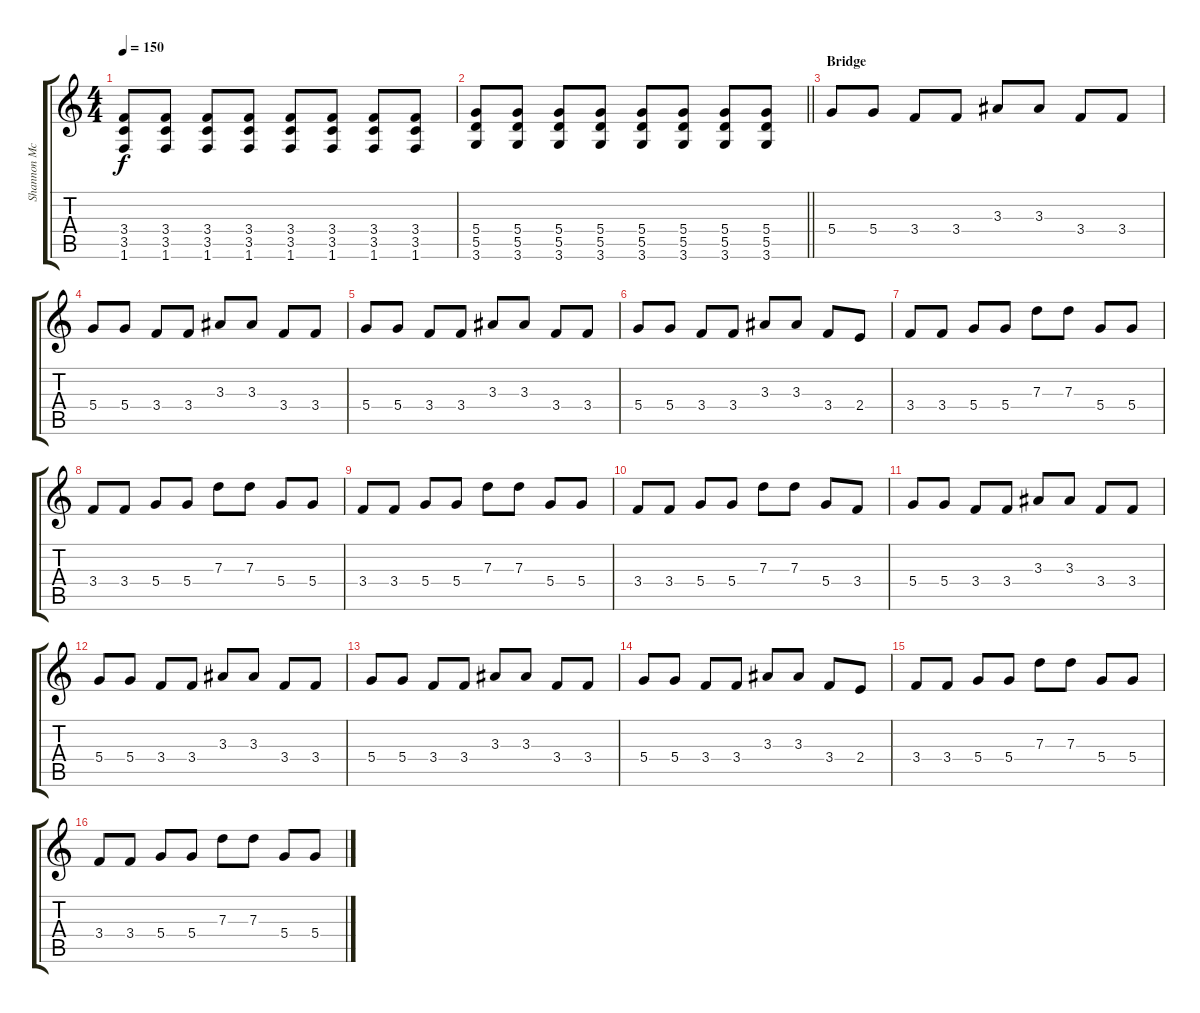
\track ("Shannon McMurray (Guitar)" "Shannon Mc") {instrument overdrivenguitar}
\staff {score tabs}
\tuning (E4 B3 G3 D3 A2 E2) {hide}
\ts (4 4)
\tempo 150
\clef g2
\ks c
(3.4 3.5 1.6).8{dy f} (3.4 3.5 1.6).8 (3.4 3.5 1.6).8 (3.4 3.5 1.6).8 (3.4 3.5 1.6).8 (3.4 3.5 1.6).8 (3.4 3.5 1.6).8 (3.4 3.5 1.6).8 |
\barLineRight lightlight
(5.4 5.5 3.6).8 (5.4 5.5 3.6).8 (5.4 5.5 3.6).8 (5.4 5.5 3.6).8 (5.4 5.5 3.6).8 (5.4 5.5 3.6).8 (5.4 5.5 3.6).8 (5.4 5.5 3.6).8 |
\section ("" "Bridge")
5.4.8 5.4.8 3.4.8 3.4.8 3.3.8 3.3.8 3.4.8 3.4.8 |
5.4.8 5.4.8 3.4.8 3.4.8 3.3.8 3.3.8 3.4.8 3.4.8 |
5.4.8 5.4.8 3.4.8 3.4.8 3.3.8 3.3.8 3.4.8 3.4.8 |
5.4.8 5.4.8 3.4.8 3.4.8 3.3.8 3.3.8 3.4.8 2.4.8 |
3.4.8 3.4.8 5.4.8 5.4.8 7.3.8 7.3.8 5.4.8 5.4.8 |
3.4.8 3.4.8 5.4.8 5.4.8 7.3.8 7.3.8 5.4.8 5.4.8 |
3.4.8 3.4.8 5.4.8 5.4.8 7.3.8 7.3.8 5.4.8 5.4.8 |
3.4.8 3.4.8 5.4.8 5.4.8 7.3.8 7.3.8 5.4.8 3.4.8 |
5.4.8 5.4.8 3.4.8 3.4.8 3.3.8 3.3.8 3.4.8 3.4.8 |
5.4.8 5.4.8 3.4.8 3.4.8 3.3.8 3.3.8 3.4.8 3.4.8 |
5.4.8 5.4.8 3.4.8 3.4.8 3.3.8 3.3.8 3.4.8 3.4.8 |
5.4.8 5.4.8 3.4.8 3.4.8 3.3.8 3.3.8 3.4.8 2.4.8 |
3.4.8 3.4.8 5.4.8 5.4.8 7.3.8 7.3.8 5.4.8 5.4.8 |
3.4.8 3.4.8 5.4.8 5.4.8 7.3.8 7.3.8 5.4.8 5.4.8
